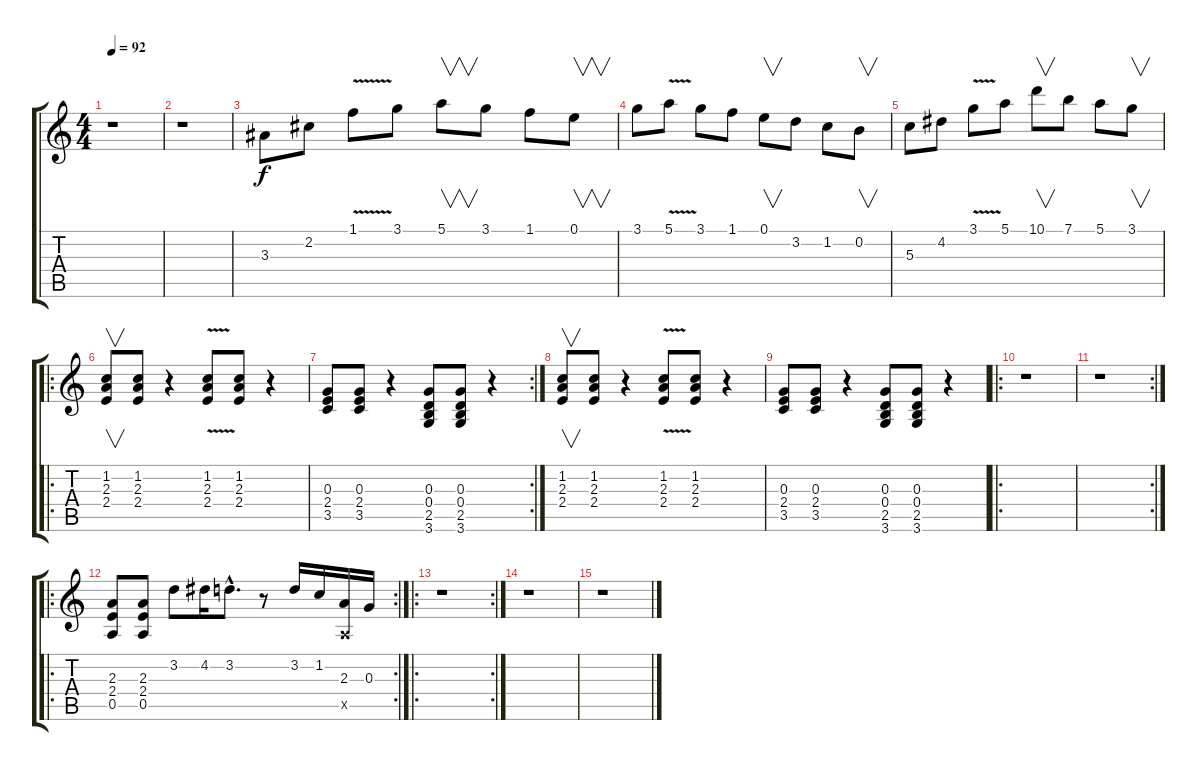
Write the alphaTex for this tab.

\track "" {instrument distortionguitar}
\staff {score tabs}
\tuning (E4 B3 G3 D3 A2 E2) {hide}
\ts (4 4)
\tempo 92
\clef g2
\ks c
r.1{dy f} |
r.1 |
3.3.8 2.2.8 1.1{v}.8 3.1.8 5.1.8{v} 3.1.8 1.1.8 0.1.8{v} |
3.1.8 5.1{v}.8 3.1.8 1.1.8 0.1.8{v} 3.2.8 1.2.8 0.2.8{v} |
5.3.8 4.2.8 3.1{v}.8 5.1.8 10.1.8{v} 7.1.8 5.1.8 3.1.8{v} |
\ro
(1.2 2.3 2.4).8{v} (1.2 2.3 2.4).8 r.4 (1.2{v} 2.3{v} 2.4{v}).8 (1.2 2.3 2.4).8 r.4 |
\rc 2
(0.3 2.4 3.5).8 (0.3 2.4 3.5).8 r.4 (0.3 0.4 2.5 3.6).8 (0.3 0.4 2.5 3.6).8 r.4 |
(1.2 2.3 2.4).8{v} (1.2 2.3 2.4).8 r.4 (1.2{v} 2.3{v} 2.4{v}).8 (1.2 2.3 2.4).8 r.4 |
(0.3 2.4 3.5).8 (0.3 2.4 3.5).8 r.4 (0.3 0.4 2.5 3.6).8 (0.3 0.4 2.5 3.6).8 r.4 |
\ro
r.1 |
\rc 2
r.1 |
\ro
\rc 2
(2.3 2.4 0.5).8 (2.3 2.4 0.5).8 3.2.8 4.2.16 3.2{hac}.8{d} r.8 3.2.16 1.2.16 (2.3 0.5{x}).16 0.3.16 |
\ro
\rc 2
r.1 |
r.1 |
r.1
